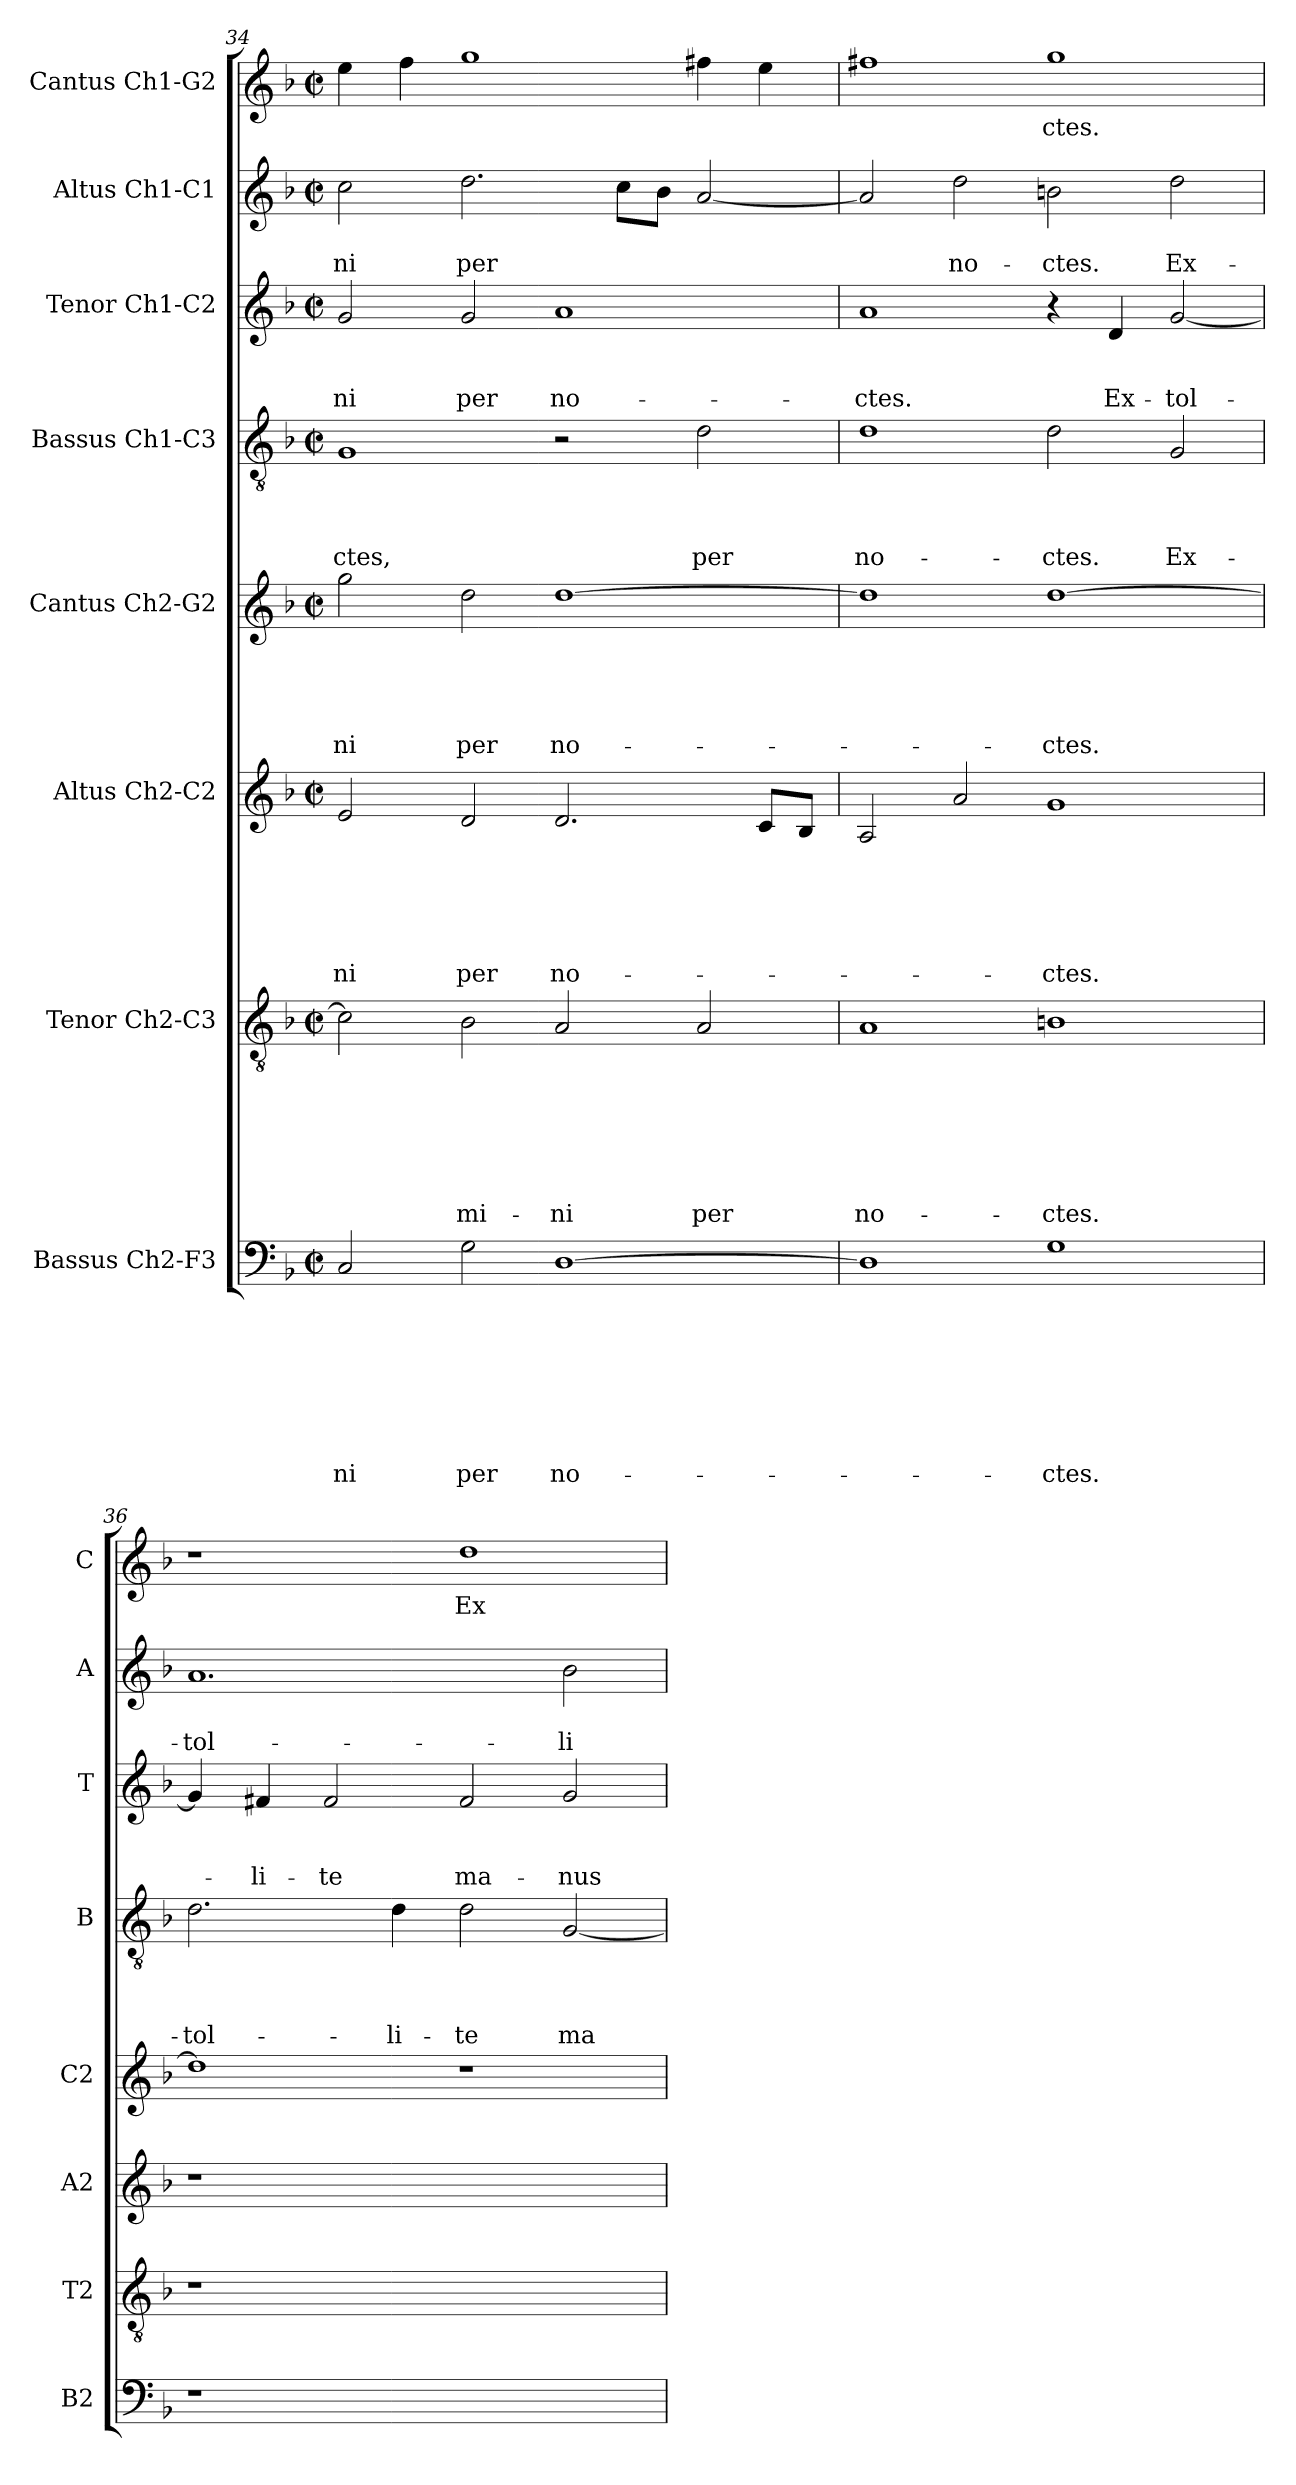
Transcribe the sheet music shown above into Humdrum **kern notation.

**kern	**text	**text	**text	**text	**text	**text	**text	**text	**kern	**text	**text	**text	**text	**text	**text	**text	**kern	**text	**text	**text	**text	**text	**text	**kern	**text	**text	**text	**text	**text	**kern	**text	**text	**text	**text	**kern	**text	**text	**text	**kern	**text	**text	**kern	**text
*part8	*part8	*part8	*part8	*part8	*part8	*part8	*part8	*part8	*part7	*part7	*part7	*part7	*part7	*part7	*part7	*part7	*part6	*part6	*part6	*part6	*part6	*part6	*part6	*part5	*part5	*part5	*part5	*part5	*part5	*part4	*part4	*part4	*part4	*part4	*part3	*part3	*part3	*part3	*part2	*part2	*part2	*part1	*part1
*staff8	*staff8	*staff8	*staff8	*staff8	*staff8	*staff8	*staff8	*staff8	*staff7	*staff7	*staff7	*staff7	*staff7	*staff7	*staff7	*staff7	*staff6	*staff6	*staff6	*staff6	*staff6	*staff6	*staff6	*staff5	*staff5	*staff5	*staff5	*staff5	*staff5	*staff4	*staff4	*staff4	*staff4	*staff4	*staff3	*staff3	*staff3	*staff3	*staff2	*staff2	*staff2	*staff1	*staff1
*I"Bassus Ch2-F3	*	*	*	*	*	*	*	*	*I"Tenor Ch2-C3	*	*	*	*	*	*	*	*I"Altus Ch2-C2	*	*	*	*	*	*	*I"Cantus Ch2-G2	*	*	*	*	*	*I"Bassus Ch1-C3	*	*	*	*	*I"Tenor Ch1-C2	*	*	*	*I"Altus Ch1-C1	*	*	*I"Cantus Ch1-G2	*
*I'B2	*	*	*	*	*	*	*	*	*I'T2	*	*	*	*	*	*	*	*I'A2	*	*	*	*	*	*	*I'C2	*	*	*	*	*	*I'B	*	*	*	*	*I'T	*	*	*	*I'A	*	*	*I'C	*
*clefF4	*	*	*	*	*	*	*	*	*clefGv2	*	*	*	*	*	*	*	*clefG2	*	*	*	*	*	*	*clefG2	*	*	*	*	*	*clefGv2	*	*	*	*	*clefG2	*	*	*	*clefG2	*	*	*clefG2	*
*k[b-]	*	*	*	*	*	*	*	*	*k[b-]	*	*	*	*	*	*	*	*k[b-]	*	*	*	*	*	*	*k[b-]	*	*	*	*	*	*k[b-]	*	*	*	*	*k[b-]	*	*	*	*k[b-]	*	*	*k[b-]	*
*F:	*	*	*	*	*	*	*	*	*F:	*	*	*	*	*	*	*	*F:	*	*	*	*	*	*	*F:	*	*	*	*	*	*F:	*	*	*	*	*F:	*	*	*	*F:	*	*	*F:	*
*M2/2	*	*	*	*	*	*	*	*	*M2/2	*	*	*	*	*	*	*	*M2/2	*	*	*	*	*	*	*M2/2	*	*	*	*	*	*M2/2	*	*	*	*	*M2/2	*	*	*	*M2/2	*	*	*M2/2	*
*met(c|)	*	*	*	*	*	*	*	*	*met(c|)	*	*	*	*	*	*	*	*met(c|)	*	*	*	*	*	*	*met(c|)	*	*	*	*	*	*met(c|)	*	*	*	*	*met(c|)	*	*	*	*met(c|)	*	*	*met(c|)	*
=34	=34	=34	=34	=34	=34	=34	=34	=34	=34	=34	=34	=34	=34	=34	=34	=34	=34	=34	=34	=34	=34	=34	=34	=34	=34	=34	=34	=34	=34	=34	=34	=34	=34	=34	=34	=34	=34	=34	=34	=34	=34	=34	=34
!	!	!	!	!	!	!	!	!LO:LY:b	!	!	!	!	!	!	!	!	!	!	!	!	!	!	!LO:LY:b	!	!	!	!	!	!LO:LY:b	!	!	!	!	!LO:LY:b	!	!	!	!LO:LY:b	!	!	!LO:LY:b	!	!
2C/	.	.	.	.	.	.	.	-ni	2c\]	.	.	.	.	.	.	.	2e/	.	.	.	.	.	-ni	2gg\	.	.	.	.	-ni	1G	.	.	.	-ctes,	2g/	.	.	-ni	2cc\	.	-ni	4ee\	.
.	.	.	.	.	.	.	.	.	.	.	.	.	.	.	.	.	.	.	.	.	.	.	.	.	.	.	.	.	.	.	.	.	.	.	.	.	.	.	.	.	.	4ff\	.
!	!	!	!	!	!	!	!	!LO:LY:b	!	!	!	!	!	!	!	!LO:LY:b	!	!	!	!	!	!	!LO:LY:b	!	!	!	!	!	!LO:LY:b	!	!	!	!	!	!	!	!	!LO:LY:b	!	!	!LO:LY:b	!	!
2G\	.	.	.	.	.	.	.	per	2B-\	.	.	.	.	.	.	-mi-	2d/	.	.	.	.	.	per	2dd\	.	.	.	.	per	.	.	.	.	.	2g/	.	.	per	2.dd\	.	per	1gg	.
!	!	!	!	!	!	!	!	!LO:LY:b	!	!	!	!	!	!	!	!LO:LY:b	!	!	!	!	!	!	!LO:LY:b	!	!	!	!	!	!LO:LY:b	!	!	!	!	!	!	!	!	!LO:LY:b	!	!	!	!	!
[1D	.	.	.	.	.	.	.	no-	2A/	.	.	.	.	.	.	-ni	2.d/	.	.	.	.	.	no-	[1dd	.	.	.	.	no-	2r	.	.	.	.	1a	.	.	no-	.	.	.	.	.
.	.	.	.	.	.	.	.	.	.	.	.	.	.	.	.	.	.	.	.	.	.	.	.	.	.	.	.	.	.	.	.	.	.	.	.	.	.	.	8cc\L	.	.	.	.
.	.	.	.	.	.	.	.	.	.	.	.	.	.	.	.	.	.	.	.	.	.	.	.	.	.	.	.	.	.	.	.	.	.	.	.	.	.	.	8b-\J	.	.	.	.
!	!	!	!	!	!	!	!	!	!	!	!	!	!	!	!	!LO:LY:b	!	!	!	!	!	!	!	!	!	!	!	!	!	!	!	!	!	!LO:LY:b	!	!	!	!	!	!	!	!	!
.	.	.	.	.	.	.	.	.	2A/	.	.	.	.	.	.	per	.	.	.	.	.	.	.	.	.	.	.	.	.	2d\	.	.	.	per	.	.	.	.	[2a/	.	.	4ff#X\	.
.	.	.	.	.	.	.	.	.	.	.	.	.	.	.	.	.	8c/L	.	.	.	.	.	.	.	.	.	.	.	.	.	.	.	.	.	.	.	.	.	.	.	.	4ee\	.
.	.	.	.	.	.	.	.	.	.	.	.	.	.	.	.	.	8B-/J	.	.	.	.	.	.	.	.	.	.	.	.	.	.	.	.	.	.	.	.	.	.	.	.	.	.
=35	=35	=35	=35	=35	=35	=35	=35	=35	=35	=35	=35	=35	=35	=35	=35	=35	=35	=35	=35	=35	=35	=35	=35	=35	=35	=35	=35	=35	=35	=35	=35	=35	=35	=35	=35	=35	=35	=35	=35	=35	=35	=35	=35
!	!	!	!	!	!	!	!	!	!	!	!	!	!	!	!	!LO:LY:b	!	!	!	!	!	!	!	!	!	!	!	!	!	!	!	!	!	!LO:LY:b	!	!	!	!LO:LY:b	!	!	!	!	!
1D]	.	.	.	.	.	.	.	.	1A	.	.	.	.	.	.	no-	2A/	.	.	.	.	.	.	1dd]	.	.	.	.	.	1d	.	.	.	no-	1a	.	.	-ctes.	2a/]	.	.	1ff#X	.
!	!	!	!	!	!	!	!	!	!	!	!	!	!	!	!	!	!	!	!	!	!	!	!	!	!	!	!	!	!	!	!	!	!	!	!	!	!	!	!	!	!LO:LY:b	!	!
.	.	.	.	.	.	.	.	.	.	.	.	.	.	.	.	.	2a/	.	.	.	.	.	.	.	.	.	.	.	.	.	.	.	.	.	.	.	.	.	2dd\	.	no-	.	.
!	!	!	!	!	!	!	!	!LO:LY:b	!	!	!	!	!	!	!	!LO:LY:b	!	!	!	!	!	!	!LO:LY:b	!	!	!	!	!	!LO:LY:b	!	!	!	!	!LO:LY:b	!	!	!	!	!	!	!LO:LY:b	!	!LO:LY:b
1G	.	.	.	.	.	.	.	-ctes.	1Bn	.	.	.	.	.	.	-ctes.	1g	.	.	.	.	.	-ctes.	[1dd	.	.	.	.	-ctes.	2d\	.	.	.	-ctes.	4r	.	.	.	2bn\	.	-ctes.	1gg	-ctes.
!	!	!	!	!	!	!	!	!	!	!	!	!	!	!	!	!	!	!	!	!	!	!	!	!	!	!	!	!	!	!	!	!	!	!	!	!	!	!LO:LY:b	!	!	!	!	!
.	.	.	.	.	.	.	.	.	.	.	.	.	.	.	.	.	.	.	.	.	.	.	.	.	.	.	.	.	.	.	.	.	.	.	4d/	.	.	Ex-	.	.	.	.	.
!	!	!	!	!	!	!	!	!	!	!	!	!	!	!	!	!	!	!	!	!	!	!	!	!	!	!	!	!	!	!	!	!	!	!LO:LY:b	!	!	!	!LO:LY:b	!	!	!LO:LY:b	!	!
.	.	.	.	.	.	.	.	.	.	.	.	.	.	.	.	.	.	.	.	.	.	.	.	.	.	.	.	.	.	2G/	.	.	.	Ex-	[2g/	.	.	-tol-	2dd\	.	Ex-	.	.
=36	=36	=36	=36	=36	=36	=36	=36	=36	=36	=36	=36	=36	=36	=36	=36	=36	=36	=36	=36	=36	=36	=36	=36	=36	=36	=36	=36	=36	=36	=36	=36	=36	=36	=36	=36	=36	=36	=36	=36	=36	=36	=36	=36
!	!	!	!	!	!	!	!	!	!	!	!	!	!	!	!	!	!	!	!	!	!	!	!	!	!	!	!	!	!	!	!	!	!	!LO:LY:b	!	!	!	!	!	!	!LO:LY:b	!	!
1r	.	.	.	.	.	.	.	.	1r	.	.	.	.	.	.	.	1r	.	.	.	.	.	.	1dd]	.	.	.	.	.	2.d\	.	.	.	-tol-	4g/]	.	.	.	1.a	.	-tol-	1r	.
!	!	!	!	!	!	!	!	!	!	!	!	!	!	!	!	!	!	!	!	!	!	!	!	!	!	!	!	!	!	!	!	!	!	!	!	!	!	!LO:LY:b	!	!	!	!	!
.	.	.	.	.	.	.	.	.	.	.	.	.	.	.	.	.	.	.	.	.	.	.	.	.	.	.	.	.	.	.	.	.	.	.	4f#X/	.	.	-li-	.	.	.	.	.
!	!	!	!	!	!	!	!	!	!	!	!	!	!	!	!	!	!	!	!	!	!	!	!	!	!	!	!	!	!	!	!	!	!	!	!	!	!	!LO:LY:b	!	!	!	!	!
.	.	.	.	.	.	.	.	.	.	.	.	.	.	.	.	.	.	.	.	.	.	.	.	.	.	.	.	.	.	.	.	.	.	.	2f#/	.	.	-te	.	.	.	.	.
!	!	!	!	!	!	!	!	!	!	!	!	!	!	!	!	!	!	!	!	!	!	!	!	!	!	!	!	!	!	!	!	!	!	!LO:LY:b	!	!	!	!	!	!	!	!	!
.	.	.	.	.	.	.	.	.	.	.	.	.	.	.	.	.	.	.	.	.	.	.	.	.	.	.	.	.	.	4d\	.	.	.	-li-	.	.	.	.	.	.	.	.	.
!	!	!	!	!	!	!	!	!	!	!	!	!	!	!	!	!	!	!	!	!	!	!	!	!	!	!	!	!	!	!	!	!	!	!LO:LY:b	!	!	!	!LO:LY:b	!	!	!	!	!LO:LY:b
1ryy	.	.	.	.	.	.	.	.	1ryy	.	.	.	.	.	.	.	1ryy	.	.	.	.	.	.	1r	.	.	.	.	.	2d\	.	.	.	-te	2f#/	.	.	ma-	.	.	.	1dd	Ex-
!	!	!	!	!	!	!	!	!	!	!	!	!	!	!	!	!	!	!	!	!	!	!	!	!	!	!	!	!	!	!	!	!	!	!LO:LY:b	!	!	!	!LO:LY:b	!	!	!LO:LY:b	!	!
.	.	.	.	.	.	.	.	.	.	.	.	.	.	.	.	.	.	.	.	.	.	.	.	.	.	.	.	.	.	[2G/	.	.	.	ma-	2g/	.	.	-nus	2b-\	.	-li-	.	.
=	=	=	=	=	=	=	=	=	=	=	=	=	=	=	=	=	=	=	=	=	=	=	=	=	=	=	=	=	=	=	=	=	=	=	=	=	=	=	=	=	=	=	=
*-	*-	*-	*-	*-	*-	*-	*-	*-	*-	*-	*-	*-	*-	*-	*-	*-	*-	*-	*-	*-	*-	*-	*-	*-	*-	*-	*-	*-	*-	*-	*-	*-	*-	*-	*-	*-	*-	*-	*-	*-	*-	*-	*-
